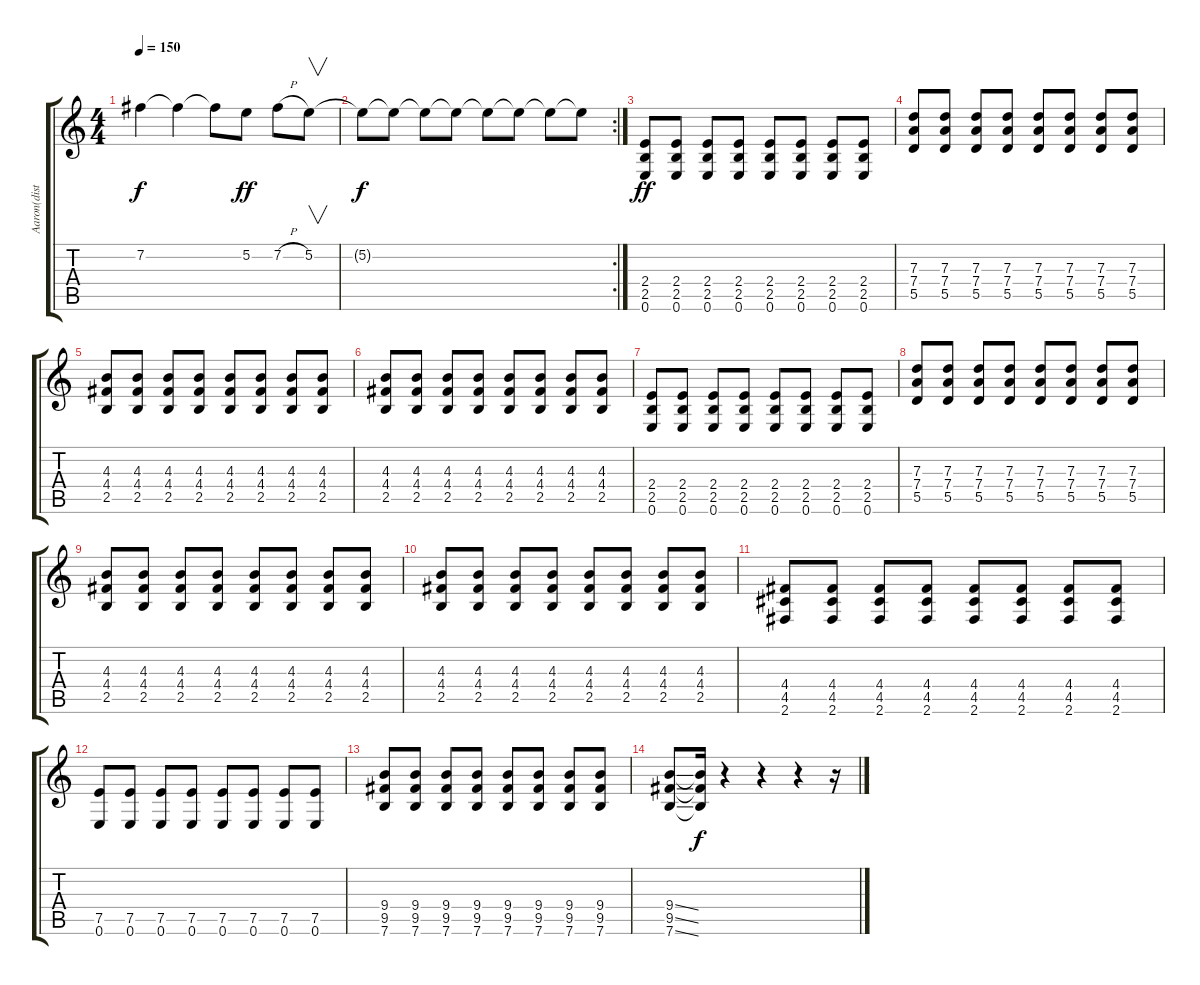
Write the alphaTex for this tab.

\track ("Aaron(distortion guitar)" "Aaron(dist") {instrument distortionguitar}
\staff {score tabs}
\tuning (E4 B3 G3 D3 A2 E2) {hide}
\ts (4 4)
\tempo 150
\clef g2
\ks c
7.2{t}.4{dy f} 7.2{t}.4 7.2{t}.8 5.2.8{dy ff} 7.2{h}.8 5.2.8{v} |
\rc 2
5.2{t}.8{dy f} 5.2{t}.8 5.2{t}.8 5.2{t}.8 5.2{t}.8 5.2{t}.8 5.2{t}.8 5.2{t}.8 |
(2.4 2.5 0.6).8{dy ff} (2.4 2.5 0.6).8 (2.4 2.5 0.6).8 (2.4 2.5 0.6).8 (2.4 2.5 0.6).8 (2.4 2.5 0.6).8 (2.4 2.5 0.6).8 (2.4 2.5 0.6).8 |
(7.3 7.4 5.5).8 (7.3 7.4 5.5).8 (7.3 7.4 5.5).8 (7.3 7.4 5.5).8 (7.3 7.4 5.5).8 (7.3 7.4 5.5).8 (7.3 7.4 5.5).8 (7.3 7.4 5.5).8 |
(4.3 4.4 2.5).8 (4.3 4.4 2.5).8 (4.3 4.4 2.5).8 (4.3 4.4 2.5).8 (4.3 4.4 2.5).8 (4.3 4.4 2.5).8 (4.3 4.4 2.5).8 (4.3 4.4 2.5).8 |
(4.3 4.4 2.5).8 (4.3 4.4 2.5).8 (4.3 4.4 2.5).8 (4.3 4.4 2.5).8 (4.3 4.4 2.5).8 (4.3 4.4 2.5).8 (4.3 4.4 2.5).8 (4.3 4.4 2.5).8 |
(2.4 2.5 0.6).8 (2.4 2.5 0.6).8 (2.4 2.5 0.6).8 (2.4 2.5 0.6).8 (2.4 2.5 0.6).8 (2.4 2.5 0.6).8 (2.4 2.5 0.6).8 (2.4 2.5 0.6).8 |
(7.3 7.4 5.5).8 (7.3 7.4 5.5).8 (7.3 7.4 5.5).8 (7.3 7.4 5.5).8 (7.3 7.4 5.5).8 (7.3 7.4 5.5).8 (7.3 7.4 5.5).8 (7.3 7.4 5.5).8 |
(4.3 4.4 2.5).8 (4.3 4.4 2.5).8 (4.3 4.4 2.5).8 (4.3 4.4 2.5).8 (4.3 4.4 2.5).8 (4.3 4.4 2.5).8 (4.3 4.4 2.5).8 (4.3 4.4 2.5).8 |
(4.3 4.4 2.5).8 (4.3 4.4 2.5).8 (4.3 4.4 2.5).8 (4.3 4.4 2.5).8 (4.3 4.4 2.5).8 (4.3 4.4 2.5).8 (4.3 4.4 2.5).8 (4.3 4.4 2.5).8 |
(4.4 4.5 2.6).8 (4.4 4.5 2.6).8 (4.4 4.5 2.6).8 (4.4 4.5 2.6).8 (4.4 4.5 2.6).8 (4.4 4.5 2.6).8 (4.4 4.5 2.6).8 (4.4 4.5 2.6).8 |
(7.5 0.6).8 (7.5 0.6).8 (7.5 0.6).8 (7.5 0.6).8 (7.5 0.6).8 (7.5 0.6).8 (7.5 0.6).8 (7.5 0.6).8 |
(9.4 9.5 7.6).8 (9.4 9.5 7.6).8 (9.4 9.5 7.6).8 (9.4 9.5 7.6).8 (9.4 9.5 7.6).8 (9.4 9.5 7.6).8 (9.4 9.5 7.6).8 (9.4 9.5 7.6).8 |
(9.4{ss} 9.5{ss} 7.6{ss}).8 (9.4{t} 9.5{t} 7.6{t}).16{dy f} r.4 r.4 r.4 r.16
